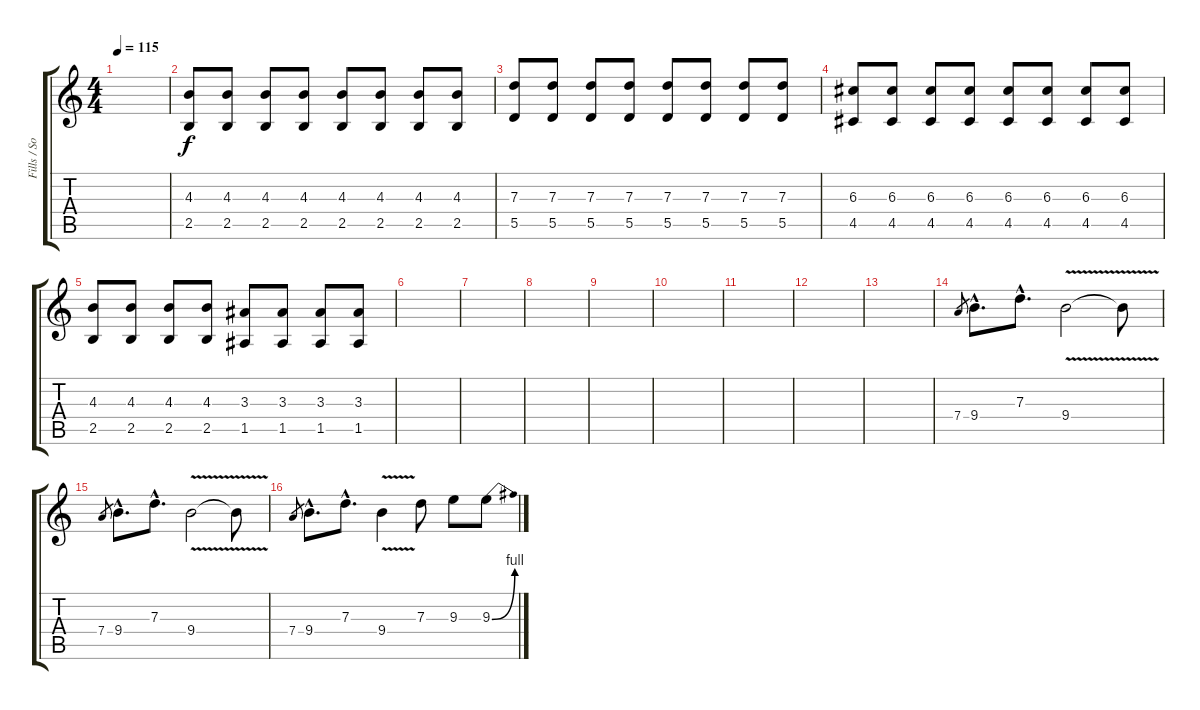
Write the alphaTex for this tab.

\track ("Fills / Solo" "Fills / So") {instrument distortionguitar}
\staff {score tabs}
\tuning (E4 B3 G3 D3 A2 E2) {hide}
\ts (4 4)
\tempo 115
\clef g2
\ks c
|
(4.3 2.5).8{volume 15 instrument overdrivenguitar} (4.3 2.5).8 (4.3 2.5).8 (4.3 2.5).8 (4.3 2.5).8 (4.3 2.5).8 (4.3 2.5).8 (4.3 2.5).8 |
(7.3 5.5).8 (7.3 5.5).8 (7.3 5.5).8 (7.3 5.5).8 (7.3 5.5).8 (7.3 5.5).8 (7.3 5.5).8 (7.3 5.5).8 |
(6.3 4.5).8 (6.3 4.5).8 (6.3 4.5).8 (6.3 4.5).8 (6.3 4.5).8 (6.3 4.5).8 (6.3 4.5).8 (6.3 4.5).8 |
(4.3 2.5).8 (4.3 2.5).8 (4.3 2.5).8 (4.3 2.5).8 (3.3 1.5).8 (3.3 1.5).8 (3.3 1.5).8 (3.3 1.5).8 |
|
|
|
|
|
|
|
|
7.4.8{gr} 9.4{hac}.8{d volume 16 instrument overdrivenguitar} 7.3{hac}.8{d} 9.4{v}.2 9.4{t}.8 |
7.4.8{gr} 9.4{hac}.8{d} 7.3{hac}.8{d} 9.4{v}.2 9.4{t}.8 |
7.4.8{gr} 9.4{hac}.8{d} 7.3{hac}.8{d} 9.4{v}.4 7.3.8 9.3.8 9.3{be (bend 0 0 60 4)}.8
